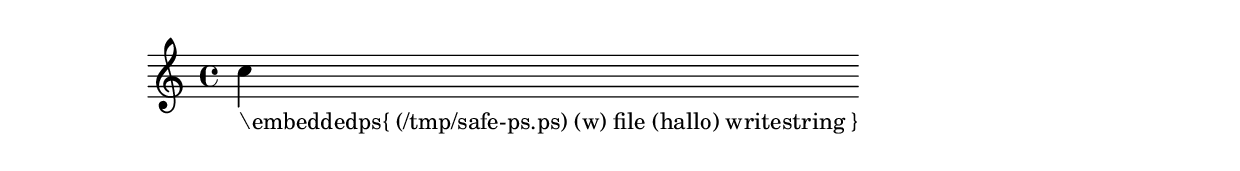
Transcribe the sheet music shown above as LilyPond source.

\version "2.7.39"

\header{
    texidoc = "This should not survive lilypond --safe-mode
    --no-pdf --png run, and certainly not write /tmp/safe-ps.ps"
}

\score{
     c''-"\\embeddedps{ (/tmp/safe-ps.ps) (w) file (hallo) writestring }"
}
